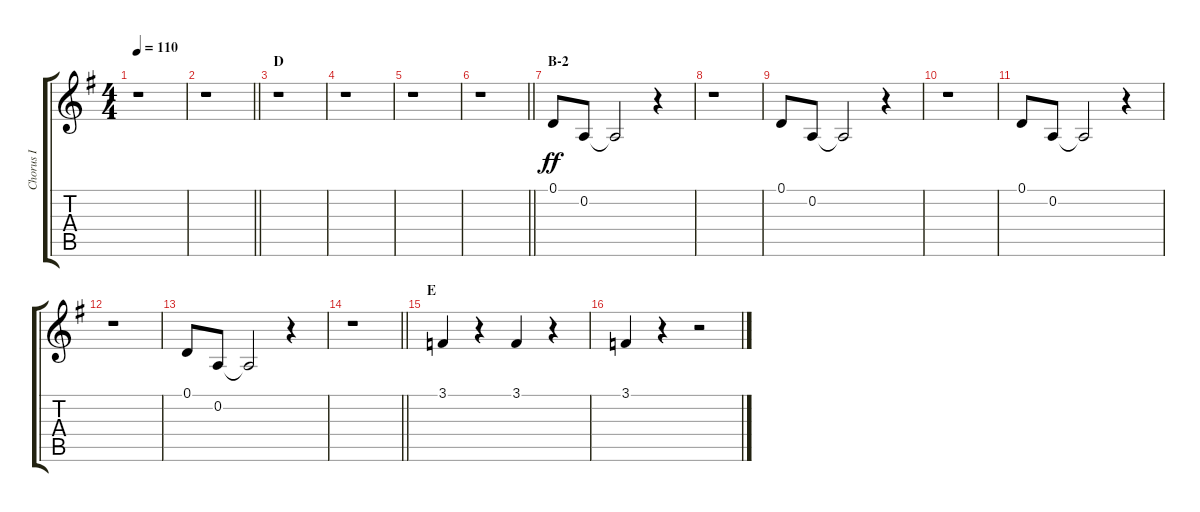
\track ("Chorus I" "Chorus I") {instrument voiceoohs}
\staff {score tabs}
\tuning (D4 A3 F3 C3 G2 D2) {hide}
\ts (4 4)
\tempo 110
\clef g2
\ks g
r.1{dy ff} |
\barLineRight lightlight
r.1 |
\section ("" "D")
r.1 |
r.1 |
r.1 |
\barLineRight lightlight
r.1 |
\section ("" "B-2")
0.1.8 0.2.8 0.2{t}.2 r.4 |
r.1 |
0.1.8 0.2.8 0.2{t}.2 r.4 |
r.1 |
0.1.8 0.2.8 0.2{t}.2 r.4 |
r.1 |
0.1.8 0.2.8 0.2{t}.2 r.4 |
\barLineRight lightlight
r.1 |
\section ("" "E")
3.1.4 r.4 3.1.4 r.4 |
3.1.4 r.4 r.2
